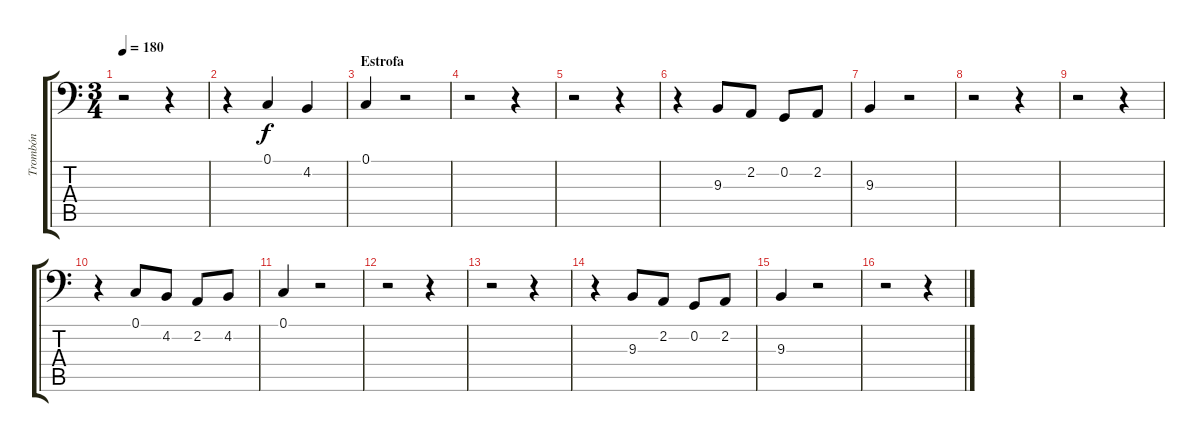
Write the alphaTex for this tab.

\track ("Trombón" "Trombón") {instrument trombone}
\staff {score tabs}
\tuning (C3 G2 D2 A1 E1 B0) {hide}
\ts (3 4)
\tempo 180
\clef f4
\ks c
r.2{dy f} r.4 |
r.4 0.1.4 4.2.4 |
\section ("" "Estrofa")
0.1.4 r.2 |
r.2 r.4 |
r.2 r.4 |
r.4 9.3.8 2.2.8 0.2.8 2.2.8 |
9.3.4 r.2 |
r.2 r.4 |
r.2 r.4 |
r.4 0.1.8 4.2.8 2.2.8 4.2.8 |
0.1.4 r.2 |
r.2 r.4 |
r.2 r.4 |
r.4 9.3.8 2.2.8 0.2.8 2.2.8 |
9.3.4 r.2 |
r.2 r.4
